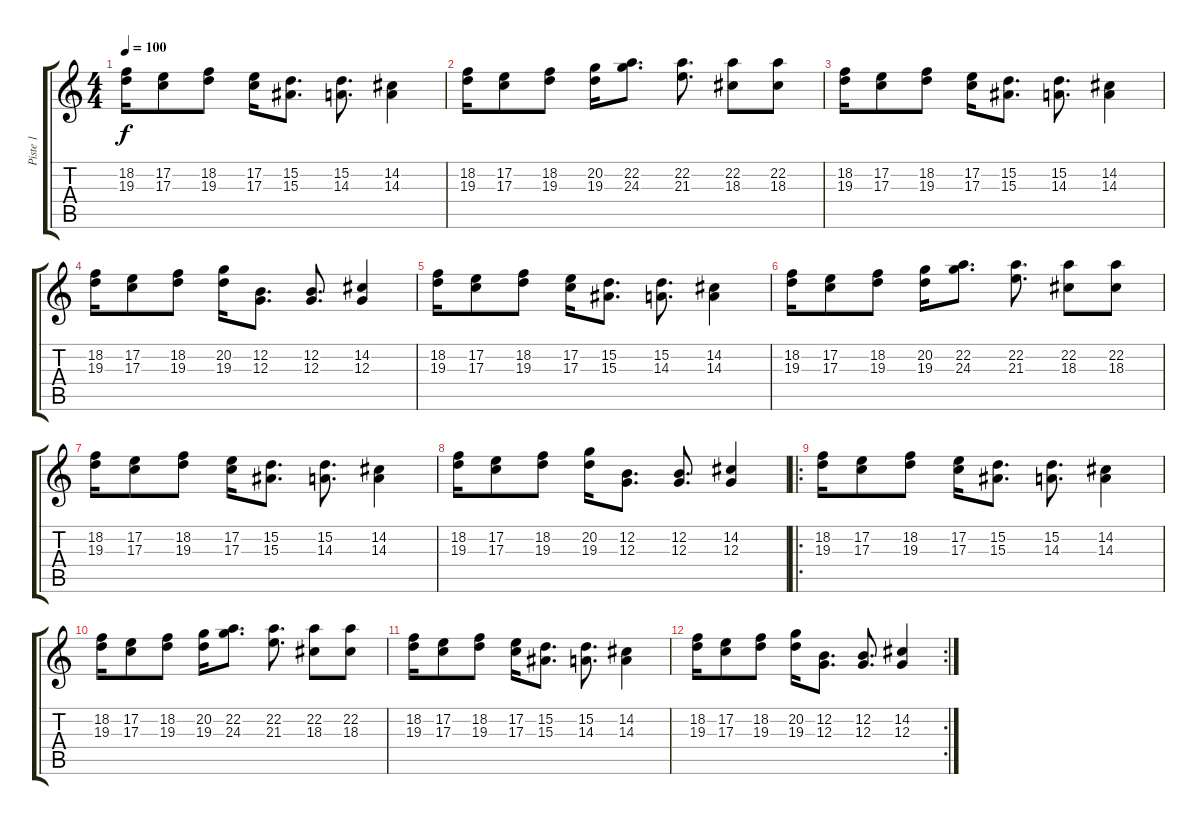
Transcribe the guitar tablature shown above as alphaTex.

\track ("Piste 1" "Piste 1") {instrument electricgrandpiano}
\staff {score tabs}
\tuning (E4 B3 G3 D3 A2 E2) {hide}
\ts (4 4)
\tempo 100
\clef g2
\ks c
(18.2 19.3).16{dy f} (17.2 17.3).8 (18.2 19.3).8 (17.2 17.3).16 (15.2 15.3).8{d} (15.2 14.3).8{d} (14.2 14.3).4 |
(18.2 19.3).16 (17.2 17.3).8 (18.2 19.3).8 (20.2 19.3).16 (22.2 24.3).8{d} (22.2 21.3).8{d} (22.2 18.3).8 (22.2 18.3).8 |
(18.2 19.3).16 (17.2 17.3).8 (18.2 19.3).8 (17.2 17.3).16 (15.2 15.3).8{d} (15.2 14.3).8{d} (14.2 14.3).4 |
(18.2 19.3).16 (17.2 17.3).8 (18.2 19.3).8 (20.2 19.3).16 (12.2 12.3).8{d} (12.2 12.3).8{d} (14.2 12.3).4 |
(18.2 19.3).16 (17.2 17.3).8 (18.2 19.3).8 (17.2 17.3).16 (15.2 15.3).8{d} (15.2 14.3).8{d} (14.2 14.3).4 |
(18.2 19.3).16 (17.2 17.3).8 (18.2 19.3).8 (20.2 19.3).16 (22.2 24.3).8{d} (22.2 21.3).8{d} (22.2 18.3).8 (22.2 18.3).8 |
(18.2 19.3).16 (17.2 17.3).8 (18.2 19.3).8 (17.2 17.3).16 (15.2 15.3).8{d} (15.2 14.3).8{d} (14.2 14.3).4 |
(18.2 19.3).16 (17.2 17.3).8 (18.2 19.3).8 (20.2 19.3).16 (12.2 12.3).8{d} (12.2 12.3).8{d} (14.2 12.3).4 |
\ro
(18.2 19.3).16 (17.2 17.3).8 (18.2 19.3).8 (17.2 17.3).16 (15.2 15.3).8{d} (15.2 14.3).8{d} (14.2 14.3).4 |
(18.2 19.3).16 (17.2 17.3).8 (18.2 19.3).8 (20.2 19.3).16 (22.2 24.3).8{d} (22.2 21.3).8{d} (22.2 18.3).8 (22.2 18.3).8 |
(18.2 19.3).16 (17.2 17.3).8 (18.2 19.3).8 (17.2 17.3).16 (15.2 15.3).8{d} (15.2 14.3).8{d} (14.2 14.3).4 |
\rc 2
(18.2 19.3).16 (17.2 17.3).8 (18.2 19.3).8 (20.2 19.3).16 (12.2 12.3).8{d} (12.2 12.3).8{d} (14.2 12.3).4
